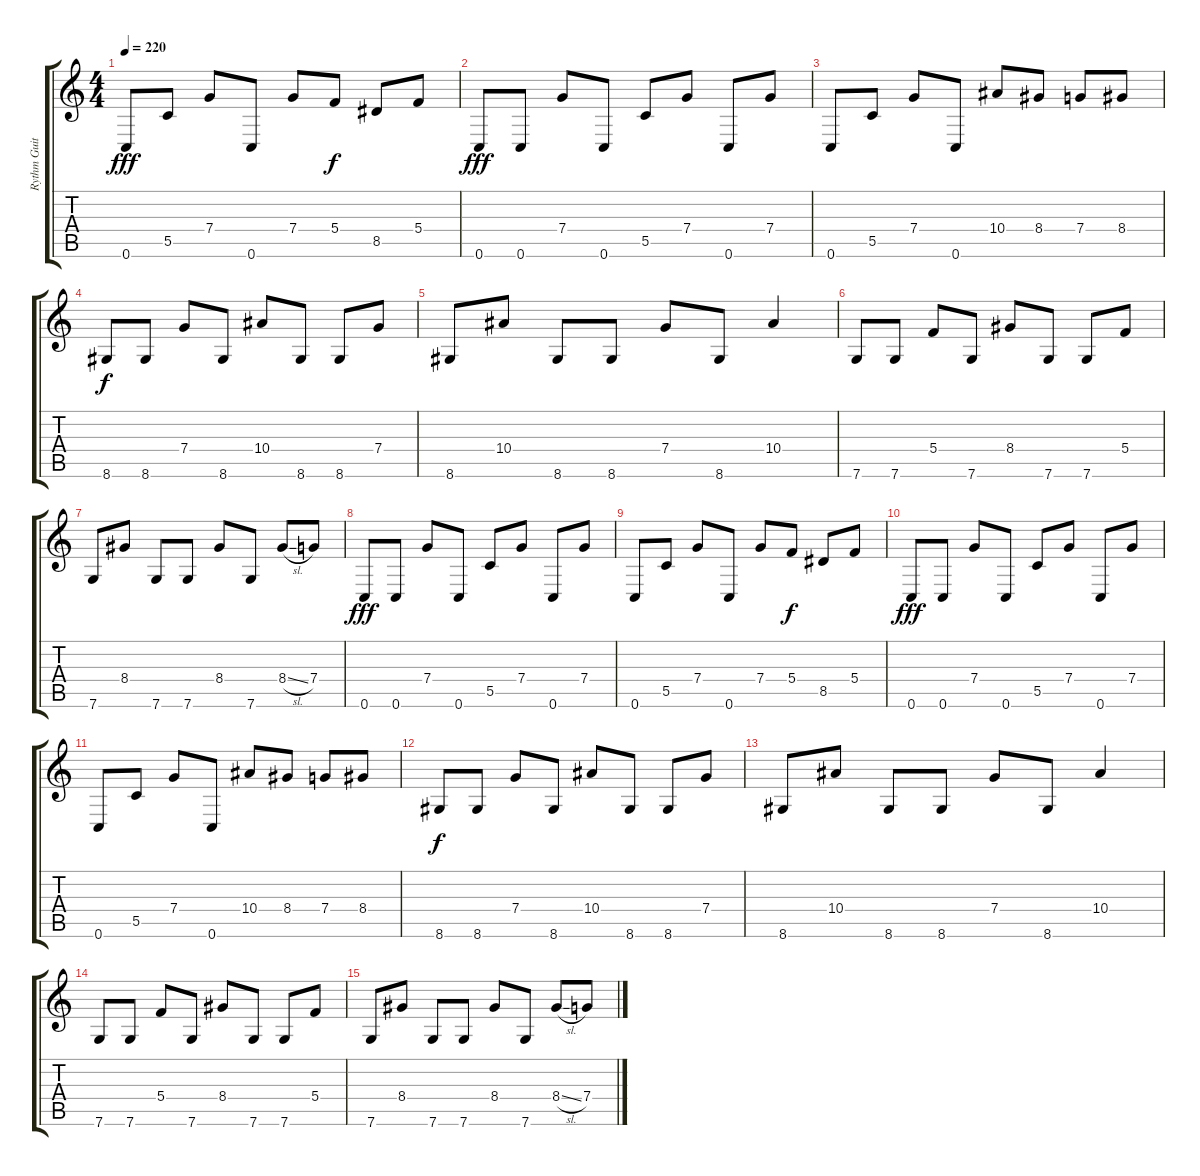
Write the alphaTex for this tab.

\track ("Rythm Guitar #1" "Rythm Guit") {instrument distortionguitar}
\staff {score tabs}
\tuning (D4 A3 F3 C3 G2 C2) {hide}
\ts (4 4)
\tempo 220
\clef g2
\ks c
0.6.8{dy fff} 5.5.8 7.4.8 0.6.8 7.4.8 5.4.8{dy f} 8.5.8 5.4.8 |
0.6.8{dy fff} 0.6.8 7.4.8 0.6.8 5.5.8 7.4.8 0.6.8 7.4.8 |
0.6.8 5.5.8 7.4.8 0.6.8 10.4.8 8.4.8 7.4.8 8.4.8 |
8.6.8{dy f} 8.6.8 7.4.8 8.6.8 10.4.8 8.6.8 8.6.8 7.4.8 |
8.6.8 10.4.8 8.6.8 8.6.8 7.4.8 8.6.8 10.4.4 |
7.6.8 7.6.8 5.4.8 7.6.8 8.4.8 7.6.8 7.6.8 5.4.8 |
7.6.8 8.4.8 7.6.8 7.6.8 8.4.8 7.6.8 8.4{sl}.8 7.4.8 |
0.6.8{dy fff} 0.6.8 7.4.8 0.6.8 5.5.8 7.4.8 0.6.8 7.4.8 |
0.6.8 5.5.8 7.4.8 0.6.8 7.4.8 5.4.8{dy f} 8.5.8 5.4.8 |
0.6.8{dy fff} 0.6.8 7.4.8 0.6.8 5.5.8 7.4.8 0.6.8 7.4.8 |
0.6.8 5.5.8 7.4.8 0.6.8 10.4.8 8.4.8 7.4.8 8.4.8 |
8.6.8{dy f} 8.6.8 7.4.8 8.6.8 10.4.8 8.6.8 8.6.8 7.4.8 |
8.6.8 10.4.8 8.6.8 8.6.8 7.4.8 8.6.8 10.4.4 |
7.6.8 7.6.8 5.4.8 7.6.8 8.4.8 7.6.8 7.6.8 5.4.8 |
7.6.8 8.4.8 7.6.8 7.6.8 8.4.8 7.6.8 8.4{sl}.8 7.4.8
